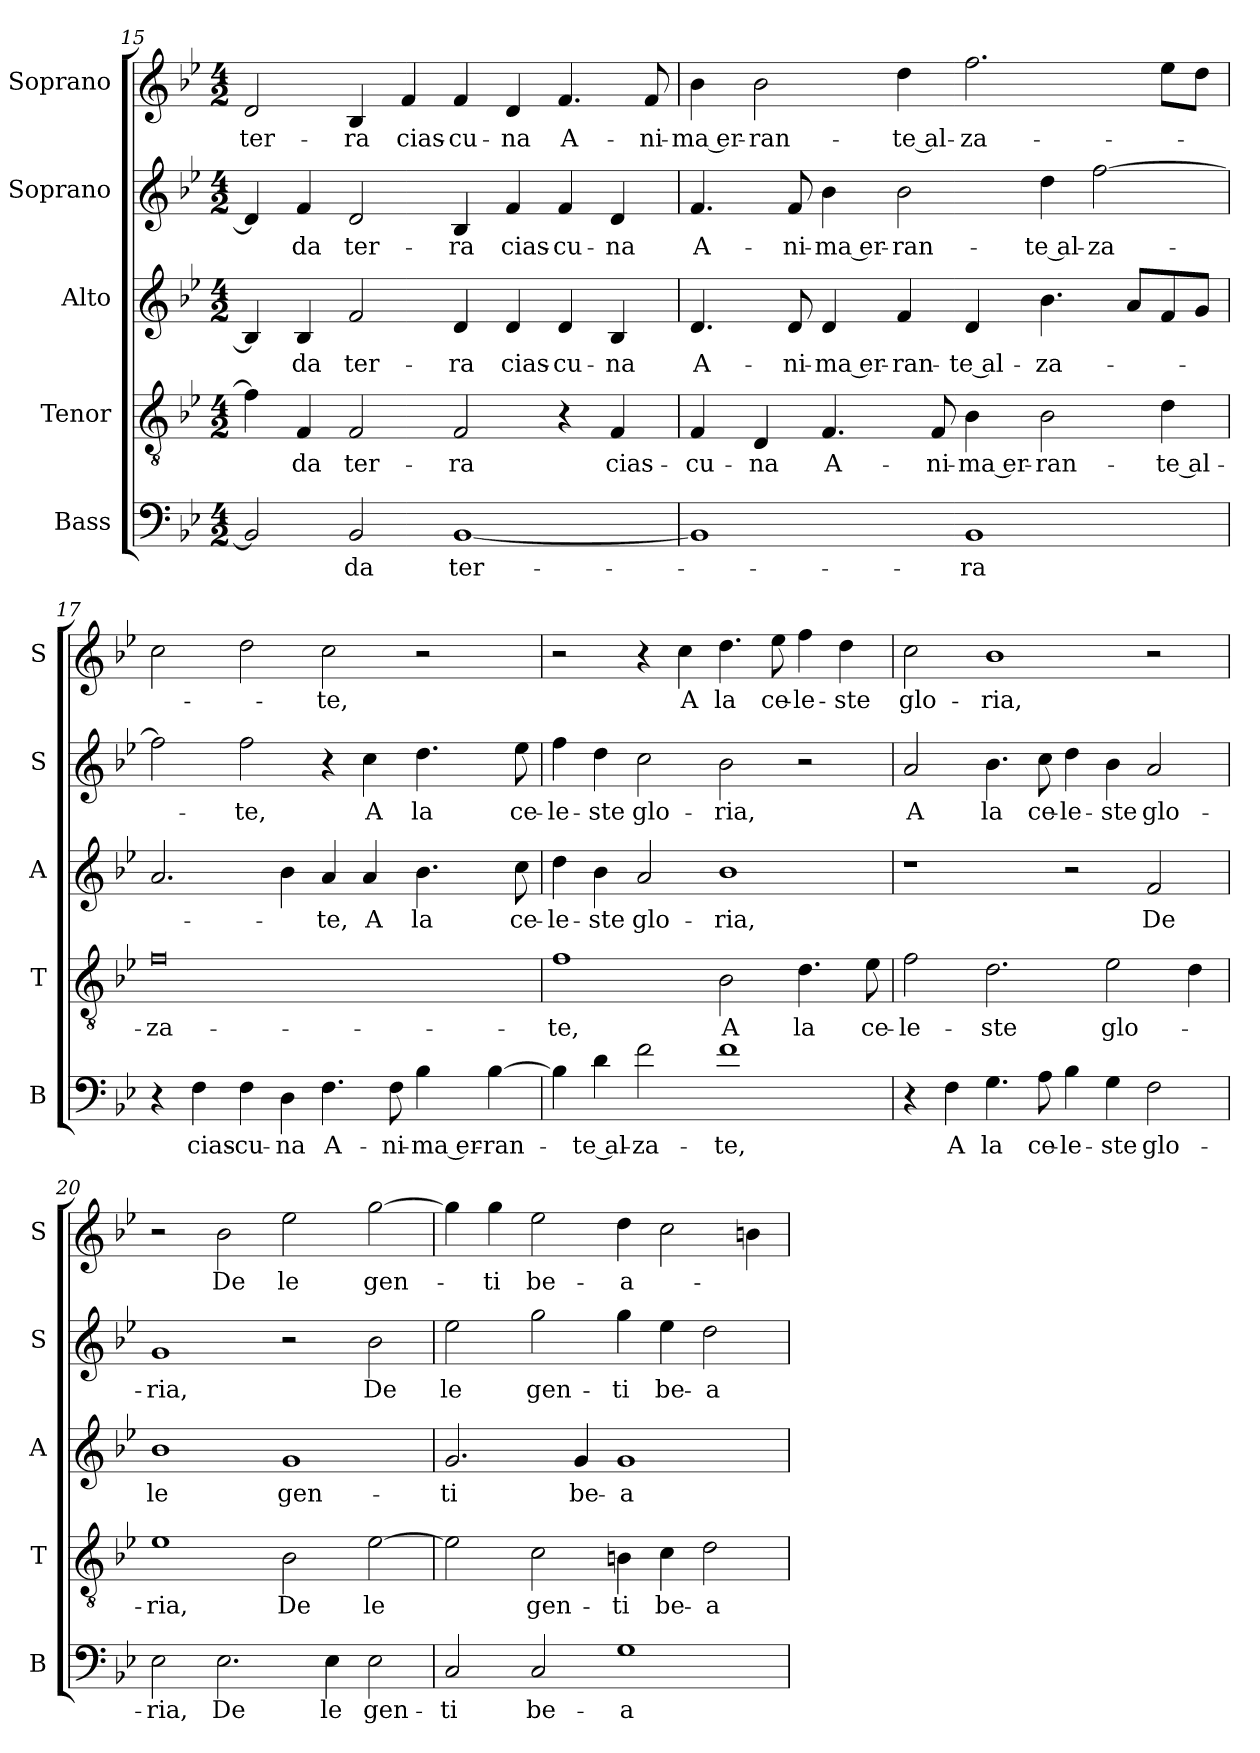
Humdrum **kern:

**kern	**text	**kern	**text	**kern	**text	**kern	**text	**kern	**text
*part5	*part5	*part4	*part4	*part3	*part3	*part2	*part2	*part1	*part1
*staff5	*staff5	*staff4	*staff4	*staff3	*staff3	*staff2	*staff2	*staff1	*staff1
*I"Bass	*	*I"Tenor	*	*I"Alto	*	*I"Soprano	*	*I"Soprano	*
*I'B	*	*I'T	*	*I'A	*	*I'S	*	*I'S	*
*clefF4	*	*clefGv2	*	*clefG2	*	*clefG2	*	*clefG2	*
*k[b-e-]	*	*k[b-e-]	*	*k[b-e-]	*	*k[b-e-]	*	*k[b-e-]	*
*B-:	*	*B-:	*	*B-:	*	*B-:	*	*B-:	*
*M4/2	*	*M4/2	*	*M4/2	*	*M4/2	*	*M4/2	*
=15	=15	=15	=15	=15	=15	=15	=15	=15	=15
!	!	!	!	!	!	!	!	!	!LO:LY:b
2BB-/]	.	4f\]	.	4B-/]	.	4d/]	.	2d/	ter-
!	!	!	!LO:LY:b	!	!LO:LY:b	!	!LO:LY:b	!	!
.	.	4F/	da	4B-/	da	4f/	da	.	.
!	!LO:LY:b	!	!LO:LY:b	!	!LO:LY:b	!	!LO:LY:b	!	!LO:LY:b
2BB-/	da	2F/	ter-	2f/	ter-	2d/	ter-	4B-/	-ra
!	!	!	!	!	!	!	!	!	!LO:LY:b
.	.	.	.	.	.	.	.	4f/	cias-
!	!LO:LY:b	!	!LO:LY:b	!	!LO:LY:b	!	!LO:LY:b	!	!LO:LY:b
[1BB-	ter-	2F/	-ra	4d/	-ra	4B-/	-ra	4f/	-cu-
!	!	!	!	!	!LO:LY:b	!	!LO:LY:b	!	!LO:LY:b
.	.	.	.	4d/	cias-	4f/	cias-	4d/	-na
!	!	!	!	!	!LO:LY:b	!	!LO:LY:b	!	!LO:LY:b
.	.	4r	.	4d/	-cu-	4f/	-cu-	4.f/	A-
!	!	!	!LO:LY:b	!	!LO:LY:b	!	!LO:LY:b	!	!
.	.	4F/	cias-	4B-/	-na	4d/	-na	.	.
!	!	!	!	!	!	!	!	!	!LO:LY:b
.	.	.	.	.	.	.	.	8f/	-ni-
!!LO:PB:g=z
=16	=16	=16	=16	=16	=16	=16	=16	=16	=16
!	!	!	!LO:LY:b	!	!LO:LY:b	!	!LO:LY:b	!	!LO:LY:b
1BB-]	.	4F/	-cu-	4.d/	A-	4.f/	A-	4b-\	-ma er-
!	!	!	!LO:LY:b	!	!	!	!	!	!LO:LY:b
.	.	4D/	-na	.	.	.	.	2b-\	-ran-
!	!	!	!	!	!LO:LY:b	!	!LO:LY:b	!	!
.	.	.	.	8d/	-ni-	8f/	-ni-	.	.
!	!	!	!LO:LY:b	!	!LO:LY:b	!	!LO:LY:b	!	!
.	.	4.F/	A-	4d/	-ma er-	4b-\	-ma er-	.	.
!	!	!	!	!	!LO:LY:b	!	!LO:LY:b	!	!LO:LY:b
.	.	.	.	4f/	-ran-	2b-\	-ran-	4dd\	-te al-
!	!	!	!LO:LY:b	!	!	!	!	!	!
.	.	8F/	-ni-	.	.	.	.	.	.
!	!LO:LY:b	!	!LO:LY:b	!	!LO:LY:b	!	!	!	!LO:LY:b
1BB-	-ra	4B-\	-ma er-	4d/	-te al-	.	.	2.ff\	-za-
!	!	!	!LO:LY:b	!	!LO:LY:b	!	!LO:LY:b	!	!
.	.	2B-\	-ran-	4.b-\	-za-	4dd\	-te al-	.	.
!	!	!	!	!	!	!	!LO:LY:b	!	!
.	.	.	.	.	.	[2ff\	-za-	.	.
.	.	.	.	8a/L	.	.	.	.	.
!	!	!	!LO:LY:b	!	!	!	!	!	!
.	.	4d\	-te al-	8f/	.	.	.	8ee-\L	.
.	.	.	.	8g/J	.	.	.	8dd\J	.
=17	=17	=17	=17	=17	=17	=17	=17	=17	=17
!	!	!	!LO:LY:b	!	!	!	!	!	!
4r	.	0f	-za-	2.a/	.	2ff\]	.	2cc\	.
!	!LO:LY:b	!	!	!	!	!	!	!	!
4F\	cias-	.	.	.	.	.	.	.	.
!	!LO:LY:b	!	!	!	!	!	!LO:LY:b	!	!
4F\	-cu-	.	.	.	.	2ff\	-te,	2dd\	.
!	!LO:LY:b	!	!	!	!	!	!	!	!
4D\	-na	.	.	4b-\	.	.	.	.	.
!	!LO:LY:b	!	!	!	!LO:LY:b	!	!	!	!LO:LY:b
4.F\	A-	.	.	4a/	-te,	4r	.	2cc\	-te,
!	!	!	!	!	!LO:LY:b	!	!LO:LY:b	!	!
.	.	.	.	4a/	A	4cc\	A	.	.
!	!LO:LY:b	!	!	!	!	!	!	!	!
8F\	-ni-	.	.	.	.	.	.	.	.
!	!LO:LY:b	!	!	!	!LO:LY:b	!	!LO:LY:b	!	!
4B-\	-ma er-	.	.	4.b-\	la	4.dd\	la	2r	.
!	!LO:LY:b	!	!	!	!	!	!	!	!
[4B-\	-ran-	.	.	.	.	.	.	.	.
!	!	!	!	!	!LO:LY:b	!	!LO:LY:b	!	!
.	.	.	.	8cc\	ce-	8ee-\	ce-	.	.
=18	=18	=18	=18	=18	=18	=18	=18	=18	=18
!	!	!	!LO:LY:b	!	!LO:LY:b	!	!LO:LY:b	!	!
4B-\]	.	1f	-te,	4dd\	-le-	4ff\	-le-	2r	.
!	!LO:LY:b	!	!	!	!LO:LY:b	!	!LO:LY:b	!	!
4d\	-te al-	.	.	4b-\	-ste	4dd\	-ste	.	.
!	!LO:LY:b	!	!	!	!LO:LY:b	!	!LO:LY:b	!	!
2f\	-za-	.	.	2a/	glo-	2cc\	glo-	4r	.
!	!	!	!	!	!	!	!	!	!LO:LY:b
.	.	.	.	.	.	.	.	4cc\	A
!	!LO:LY:b	!	!LO:LY:b	!	!LO:LY:b	!	!LO:LY:b	!	!LO:LY:b
1f	-te,	2B-\	A	1b-	-ria,	2b-\	-ria,	4.dd\	la
!	!	!	!	!	!	!	!	!	!LO:LY:b
.	.	.	.	.	.	.	.	8ee-\	ce-
!	!	!	!LO:LY:b	!	!	!	!	!	!LO:LY:b
.	.	4.d\	la	.	.	2r	.	4ff\	-le-
!	!	!	!	!	!	!	!	!	!LO:LY:b
.	.	.	.	.	.	.	.	4dd\	-ste
!	!	!	!LO:LY:b	!	!	!	!	!	!
.	.	8e-\	ce-	.	.	.	.	.	.
!!LO:LB:g=z
=19	=19	=19	=19	=19	=19	=19	=19	=19	=19
!	!	!	!LO:LY:b	!	!	!	!LO:LY:b	!	!LO:LY:b
4r	.	2f\	-le-	1r	.	2a/	A	2cc\	glo-
!	!LO:LY:b	!	!	!	!	!	!	!	!
4F\	A	.	.	.	.	.	.	.	.
!	!LO:LY:b	!	!LO:LY:b	!	!	!	!LO:LY:b	!	!LO:LY:b
4.G\	la	2.d\	-ste	.	.	4.b-\	la	1b-	-ria,
!	!LO:LY:b	!	!	!	!	!	!LO:LY:b	!	!
8A\	ce-	.	.	.	.	8cc\	ce-	.	.
!	!LO:LY:b	!	!	!	!	!	!LO:LY:b	!	!
4B-\	-le-	.	.	2r	.	4dd\	-le-	.	.
!	!LO:LY:b	!	!LO:LY:b	!	!	!	!LO:LY:b	!	!
4G\	-ste	2e-\	glo-	.	.	4b-\	-ste	.	.
!	!LO:LY:b	!	!	!	!LO:LY:b	!	!LO:LY:b	!	!
2F\	glo-	.	.	2f/	De	2a/	glo-	2r	.
.	.	4d\	.	.	.	.	.	.	.
=20	=20	=20	=20	=20	=20	=20	=20	=20	=20
!	!LO:LY:b	!	!LO:LY:b	!	!LO:LY:b	!	!LO:LY:b	!	!
2E-\	-ria,	1e-	-ria,	1b-	le	1g	-ria,	2r	.
!	!LO:LY:b	!	!	!	!	!	!	!	!LO:LY:b
2.E-\	De	.	.	.	.	.	.	2b-\	De
!	!	!	!LO:LY:b	!	!LO:LY:b	!	!	!	!LO:LY:b
.	.	2B-\	De	1g	gen-	2r	.	2ee-\	le
!	!LO:LY:b	!	!	!	!	!	!	!	!
4E-\	le	.	.	.	.	.	.	.	.
!	!LO:LY:b	!	!LO:LY:b	!	!	!	!LO:LY:b	!	!LO:LY:b
2E-\	gen-	[2e-\	le	.	.	2b-\	De	[2gg\	gen-
=21	=21	=21	=21	=21	=21	=21	=21	=21	=21
!	!LO:LY:b	!	!	!	!LO:LY:b	!	!LO:LY:b	!	!
2C/	-ti	2e-\]	.	2.g/	-ti	2ee-\	le	4gg\]	.
!	!	!	!	!	!	!	!	!	!LO:LY:b
.	.	.	.	.	.	.	.	4gg\	-ti
!	!LO:LY:b	!	!LO:LY:b	!	!	!	!LO:LY:b	!	!LO:LY:b
2C/	be-	2c\	gen-	.	.	2gg\	gen-	2ee-\	be-
!	!	!	!	!	!LO:LY:b	!	!	!	!
.	.	.	.	4g/	be-	.	.	.	.
!	!LO:LY:b	!	!LO:LY:b	!	!LO:LY:b	!	!LO:LY:b	!	!LO:LY:b
1G	-a-	4Bn\	-ti	1g	-a-	4gg\	-ti	4dd\	-a-
!	!	!	!LO:LY:b	!	!	!	!LO:LY:b	!	!
.	.	4c\	be-	.	.	4ee-\	be-	2cc\	.
!	!	!	!LO:LY:b	!	!	!	!LO:LY:b	!	!
.	.	2d\	-a-	.	.	2dd\	-a-	.	.
.	.	.	.	.	.	.	.	4bn\	.
=	=	=	=	=	=	=	=	=	=
*-	*-	*-	*-	*-	*-	*-	*-	*-	*-
